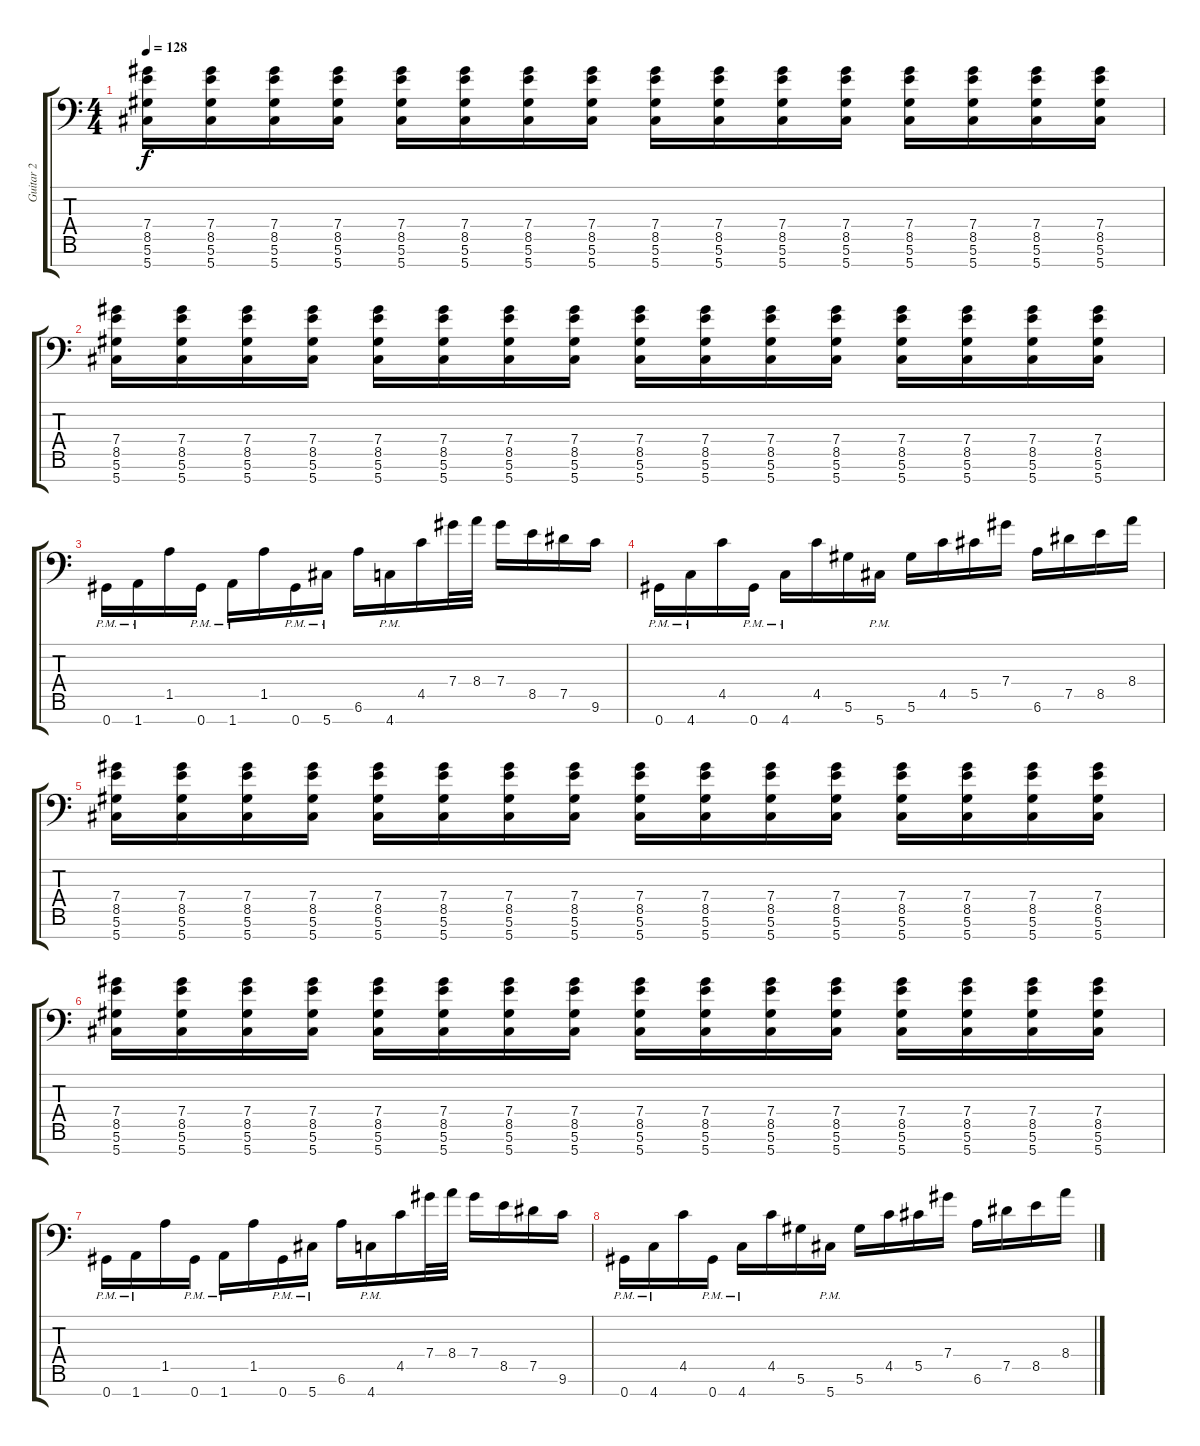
\track ("Guitar 2" "Guitar 2") {instrument distortionguitar}
\staff {score tabs}
\tuning (Eb4 Bb3 Gb3 Db3 Ab2 Eb2 Ab1) {hide}
\ts (4 4)
\tempo 128
\clef f4
\ks c
(7.4 8.5 5.6 5.7).16{dy f} (7.4 8.5 5.6 5.7).16 (7.4 8.5 5.6 5.7).16 (7.4 8.5 5.6 5.7).16 (7.4 8.5 5.6 5.7).16 (7.4 8.5 5.6 5.7).16 (7.4 8.5 5.6 5.7).16 (7.4 8.5 5.6 5.7).16 (7.4 8.5 5.6 5.7).16 (7.4 8.5 5.6 5.7).16 (7.4 8.5 5.6 5.7).16 (7.4 8.5 5.6 5.7).16 (7.4 8.5 5.6 5.7).16 (7.4 8.5 5.6 5.7).16 (7.4 8.5 5.6 5.7).16 (7.4 8.5 5.6 5.7).16 |
(7.4 8.5 5.6 5.7).16 (7.4 8.5 5.6 5.7).16 (7.4 8.5 5.6 5.7).16 (7.4 8.5 5.6 5.7).16 (7.4 8.5 5.6 5.7).16 (7.4 8.5 5.6 5.7).16 (7.4 8.5 5.6 5.7).16 (7.4 8.5 5.6 5.7).16 (7.4 8.5 5.6 5.7).16 (7.4 8.5 5.6 5.7).16 (7.4 8.5 5.6 5.7).16 (7.4 8.5 5.6 5.7).16 (7.4 8.5 5.6 5.7).16 (7.4 8.5 5.6 5.7).16 (7.4 8.5 5.6 5.7).16 (7.4 8.5 5.6 5.7).16 |
0.7{pm}.16 1.7{pm}.16 1.5.16 0.7{pm}.16 1.7{pm}.16 1.5.16 0.7{pm}.16 5.7{pm}.16 6.6.16 4.7{pm}.16 4.5.16 7.4.32 8.4.32 7.4.16 8.5.16 7.5.16 9.6.16 |
0.7{pm}.16 4.7{pm}.16 4.5.16 0.7{pm}.16 4.7{pm}.16 4.5.16 5.6.16 5.7{pm}.16 5.6.16 4.5.16 5.5.16 7.4.16 6.6.16 7.5.16 8.5.16 8.4.16 |
(7.4 8.5 5.6 5.7).16 (7.4 8.5 5.6 5.7).16 (7.4 8.5 5.6 5.7).16 (7.4 8.5 5.6 5.7).16 (7.4 8.5 5.6 5.7).16 (7.4 8.5 5.6 5.7).16 (7.4 8.5 5.6 5.7).16 (7.4 8.5 5.6 5.7).16 (7.4 8.5 5.6 5.7).16 (7.4 8.5 5.6 5.7).16 (7.4 8.5 5.6 5.7).16 (7.4 8.5 5.6 5.7).16 (7.4 8.5 5.6 5.7).16 (7.4 8.5 5.6 5.7).16 (7.4 8.5 5.6 5.7).16 (7.4 8.5 5.6 5.7).16 |
(7.4 8.5 5.6 5.7).16 (7.4 8.5 5.6 5.7).16 (7.4 8.5 5.6 5.7).16 (7.4 8.5 5.6 5.7).16 (7.4 8.5 5.6 5.7).16 (7.4 8.5 5.6 5.7).16 (7.4 8.5 5.6 5.7).16 (7.4 8.5 5.6 5.7).16 (7.4 8.5 5.6 5.7).16 (7.4 8.5 5.6 5.7).16 (7.4 8.5 5.6 5.7).16 (7.4 8.5 5.6 5.7).16 (7.4 8.5 5.6 5.7).16 (7.4 8.5 5.6 5.7).16 (7.4 8.5 5.6 5.7).16 (7.4 8.5 5.6 5.7).16 |
0.7{pm}.16 1.7{pm}.16 1.5.16 0.7{pm}.16 1.7{pm}.16 1.5.16 0.7{pm}.16 5.7{pm}.16 6.6.16 4.7{pm}.16 4.5.16 7.4.32 8.4.32 7.4.16 8.5.16 7.5.16 9.6.16 |
0.7{pm}.16 4.7{pm}.16 4.5.16 0.7{pm}.16 4.7{pm}.16 4.5.16 5.6.16 5.7{pm}.16 5.6.16 4.5.16 5.5.16 7.4.16 6.6.16 7.5.16 8.5.16 8.4.16
